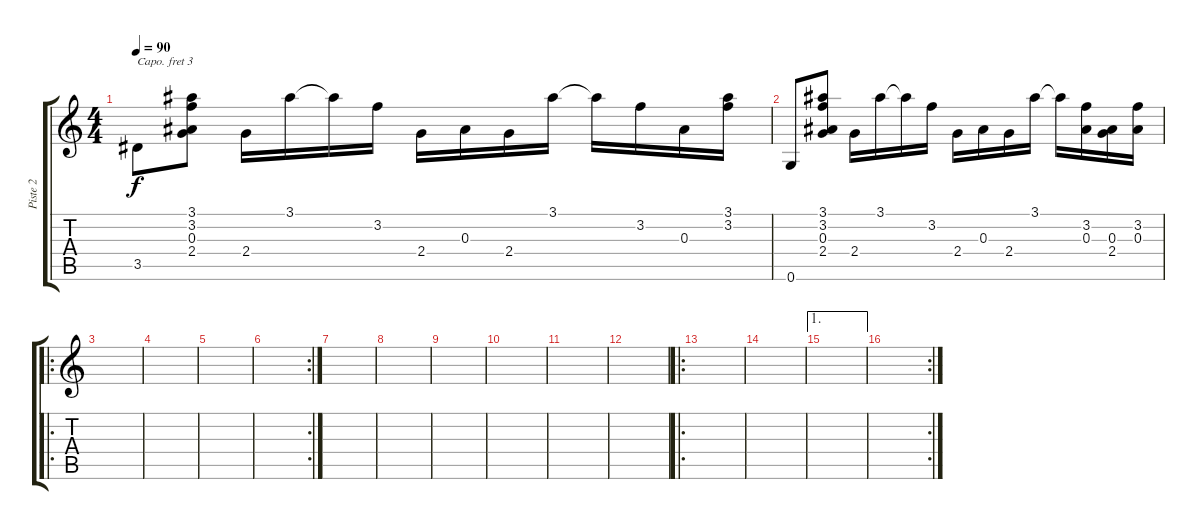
\track ("Piste 2" "Piste 2") {instrument acousticguitarsteel}
\staff {score tabs}
\capo 3
\tuning (E4 B3 G3 D3 A2 E2) {hide}
\ts (4 4)
\tempo 90
\clef g2
\ks c
3.5.8{dy f} (3.1 3.2 0.3 2.4).8 2.4.16 3.1.16 3.1{t}.16 3.2.16 2.4.16 0.3.16 2.4.16 3.1.16 3.1{t}.16 3.2.16 0.3.16 (3.1 3.2).16 |
0.6.8 (3.1 3.2 0.3 2.4).8 2.4.16 3.1.16 3.1{t}.16 3.2.16 2.4.16 0.3.16 2.4.16 3.1.16 3.1{t}.16 (3.2 0.3).16 (0.3 2.4).16 (3.2 0.3).16 |
\ro
|
|
|
\rc 2
|
|
|
|
|
|
|
\ro
|
|
\ae 1
|
\rc 2
